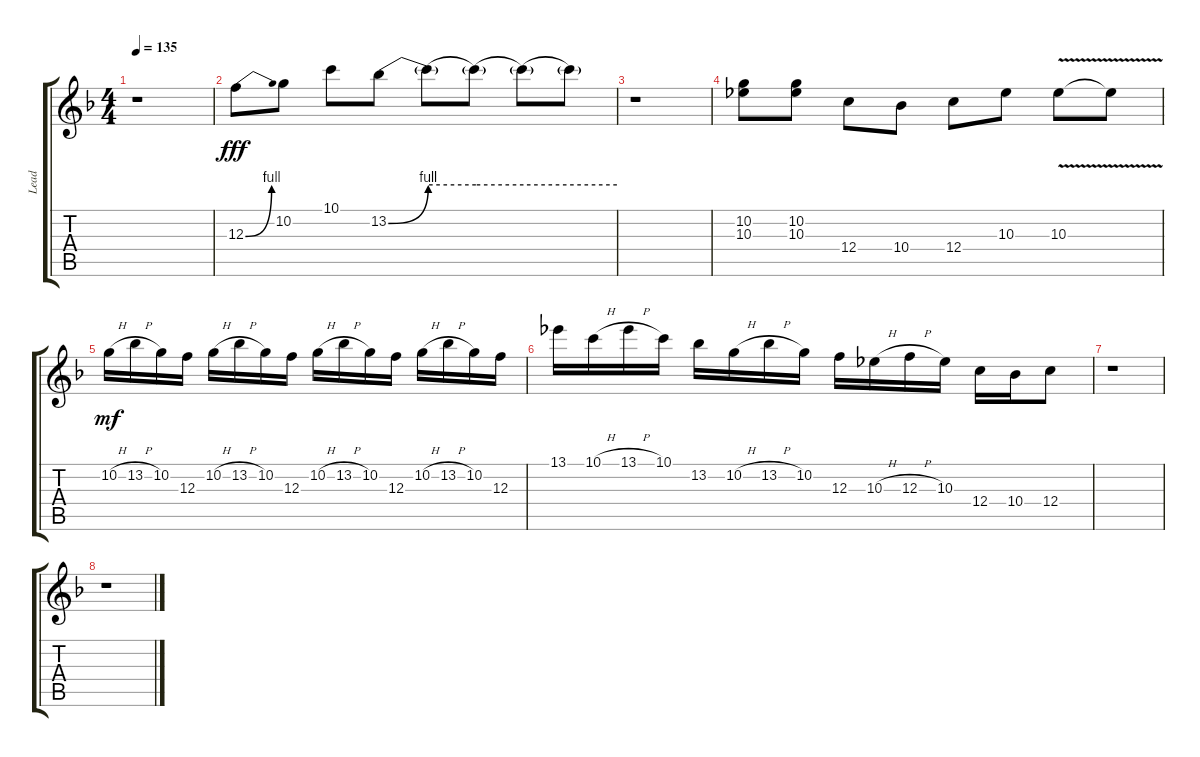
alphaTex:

\track ("Lead" "Lead") {instrument overdrivenguitar}
\staff {score tabs}
\tuning (D4 A3 F3 C3 G2 C2) {hide}
\ts (4 4)
\tempo 135
\clef g2
\ks f
r.1{dy fff} |
12.3{be (bend 0 0 60 4)}.8 10.2.8 10.1.8 13.2{be (bend 0 0 60 4)}.8 13.2{be (hold 0 4 60 4) t}.8 13.2{be (hold 0 4 60 4) t}.8 13.2{be (hold 0 4 60 4) t}.8 13.2{t}.8 |
r.1 |
(10.2 10.3).8 (10.2 10.3).8 12.4.8 10.4.8 12.4.8 10.3.8 10.3{v}.8 10.3{v t}.8 |
10.2{h}.16{dy mf} 13.2{h}.16 10.2.16 12.3.16 10.2{h}.16 13.2{h}.16 10.2.16 12.3.16 10.2{h}.16 13.2{h}.16 10.2.16 12.3.16 10.2{h}.16 13.2{h}.16 10.2.16 12.3.16 |
13.1.16 10.1{h}.16 13.1{h}.16 10.1.16 13.2.16 10.2{h}.16 13.2{h}.16 10.2.16 12.3.16 10.3{h}.16 12.3{h}.16 10.3.16 12.4.16 10.4.16 12.4.8 |
r.1 |
r.1
